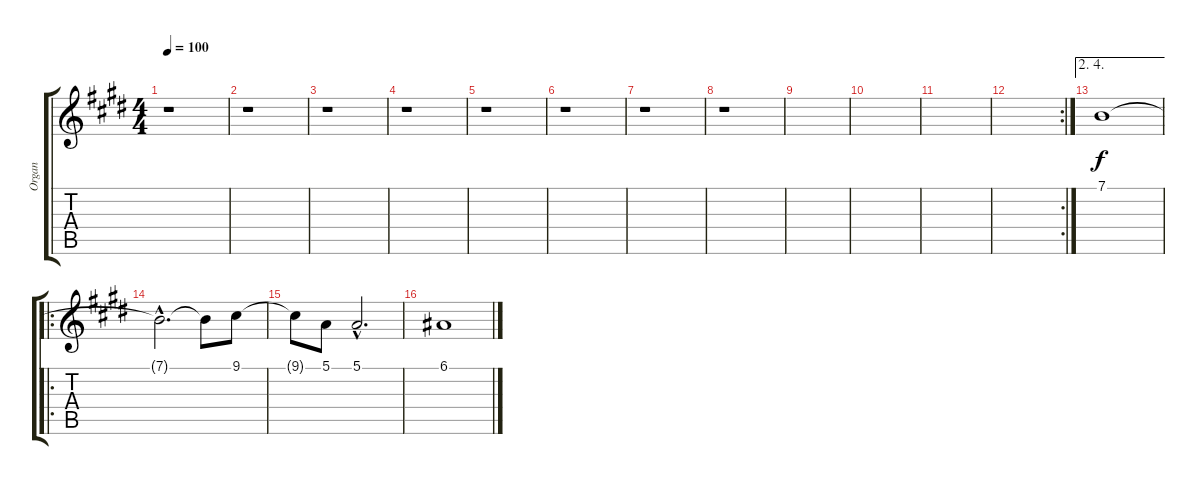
\track ("Organ" "Organ") {instrument rockorgan}
\staff {score tabs}
\tuning (E4 B3 G3 D3 A2 E2) {hide}
\ts (4 4)
\tempo 100
\clef g2
\ks e
r.1{dy f} |
r.1 |
r.1 |
r.1 |
r.1 |
r.1 |
r.1 |
r.1 |
|
|
|
\rc 2
|
\ae (2 4)
7.1.1 |
\ro
7.1{hac t}.2{d} 7.1{t}.8 9.1.8 |
9.1{t}.8 5.1.8 5.1{hac}.2{d} |
6.1.1
